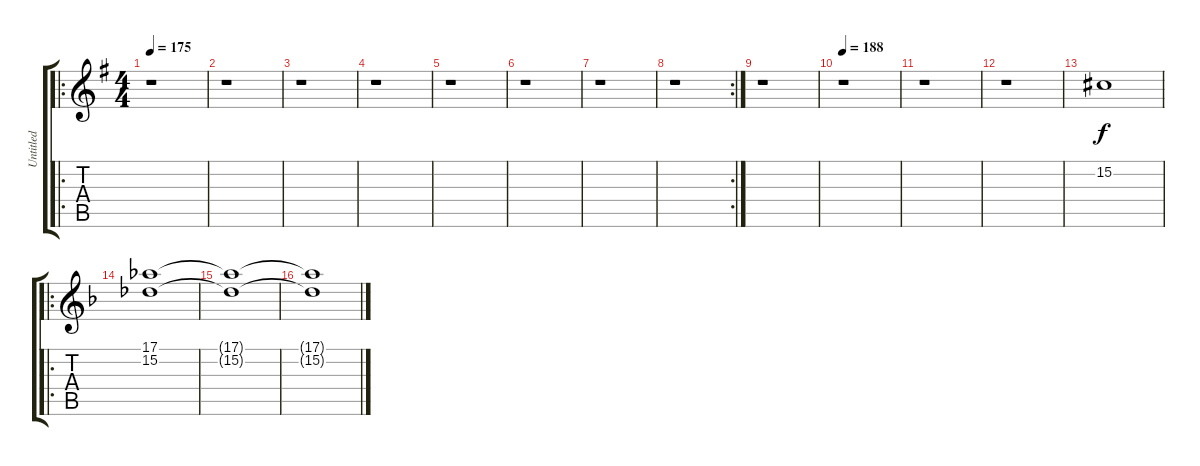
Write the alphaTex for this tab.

\track ("Untitled" "Untitled") {instrument stringensemble1}
\staff {score tabs}
\tuning (Eb4 Bb3 Gb3 Db3 Ab2 Eb2) {hide}
\ro
\ts (4 4)
\tempo 175
\clef g2
\ks g
r.1{dy f instrument stringensemble1} |
r.1 |
r.1 |
r.1 |
r.1 |
r.1 |
r.1 |
\rc 2
r.1 |
r.1 |
\tempo 188
r.1 |
r.1 |
r.1 |
15.2.1 |
\ro
\ks f
(17.1 15.2).1 |
(17.1{t} 15.2{t}).1 |
(17.1{t} 15.2{t}).1
